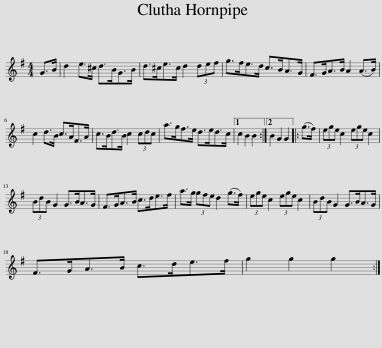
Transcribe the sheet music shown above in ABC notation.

X:1
L:1/8
M:4/4
I:linebreak $
K:G
V:1 treble
V:1
 G>B | d2 e>^c d>BG>B | d>^ce>c d2 (3def | g>fe>d c>BA>G | F>GA>B A2 (A>B) |$ %5
 c2 d>B c>AF>A | c>Bd>B c2 (3cdc | a>gf>e d>ed>c |1 c2 B2 B2 :|2 B2 G2 G2 |: %10
 (g>f) | (3ege c2 (3ege c2 |$ (3BdB G2 G>BA>G | F>GA>B c>de>f | a>g (3gfe d2 (g>f) | %15
 (3ege c2 (3ege c2 | (3BdB G2 G>BA>G |$ F>GA>B c>de>f | g2 g2 g2 :| %19
